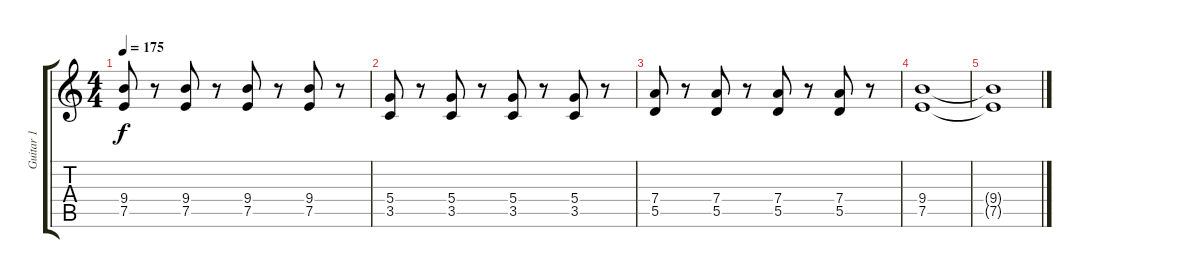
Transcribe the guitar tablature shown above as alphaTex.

\track ("Guitar 1" "Guitar 1") {instrument distortionguitar}
\staff {score tabs}
\tuning (E4 B3 G3 D3 A2 E2) {hide}
\ts (4 4)
\tempo 175
\clef g2
\ks c
(9.4 7.5).8{dy f} r.8 (9.4 7.5).8 r.8 (9.4 7.5).8 r.8 (9.4 7.5).8 r.8 |
(5.4 3.5).8 r.8 (5.4 3.5).8 r.8 (5.4 3.5).8 r.8 (5.4 3.5).8 r.8 |
(7.4 5.5).8 r.8 (7.4 5.5).8 r.8 (7.4 5.5).8 r.8 (7.4 5.5).8 r.8 |
(9.4 7.5).1 |
(9.4{t} 7.5{t}).1
